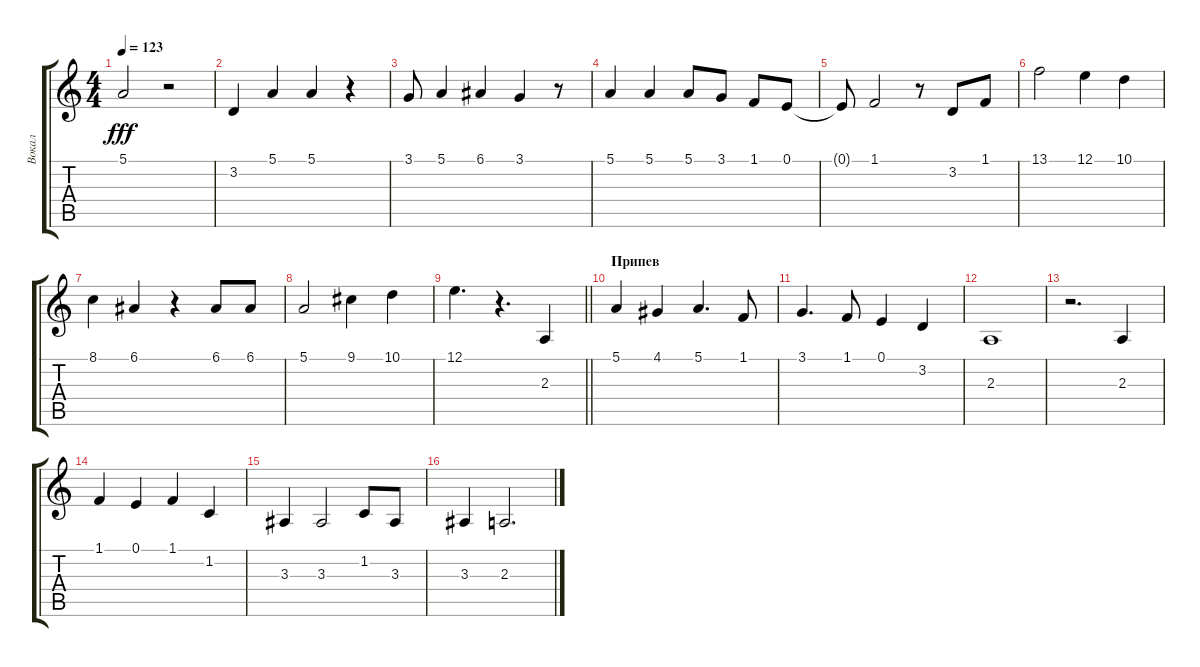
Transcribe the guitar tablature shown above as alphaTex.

\track ("Вокал" "Вокал") {instrument lead6voice}
\staff {score tabs}
\tuning (E4 B3 G3 D3 A2 E2) {hide}
\ts (4 4)
\tempo 123
\clef g2
\ks c
5.1.2{dy fff} r.2 |
3.2.4 5.1.4 5.1.4 r.4 |
3.1.8 5.1.4 6.1.4 3.1.4 r.8 |
5.1.4 5.1.4 5.1.8 3.1.8 1.1.8 0.1.8 |
0.1{t}.8 1.1.2 r.8 3.2.8 1.1.8 |
13.1.2 12.1.4 10.1.4 |
8.1.4 6.1.4 r.4 6.1.8 6.1.8 |
5.1.2 9.1.4 10.1.4 |
\barLineRight lightlight
12.1.4{d} r.4{d} 2.3.4 |
\section ("" "Припев")
5.1.4 4.1.4 5.1.4{d} 1.1.8 |
3.1.4{d} 1.1.8 0.1.4 3.2.4 |
2.3.1 |
r.2{d} 2.3.4 |
1.1.4 0.1.4 1.1.4 1.2.4 |
3.3.4 3.3.2 1.2.8 3.3.8 |
3.3.4 2.3.2{d}
